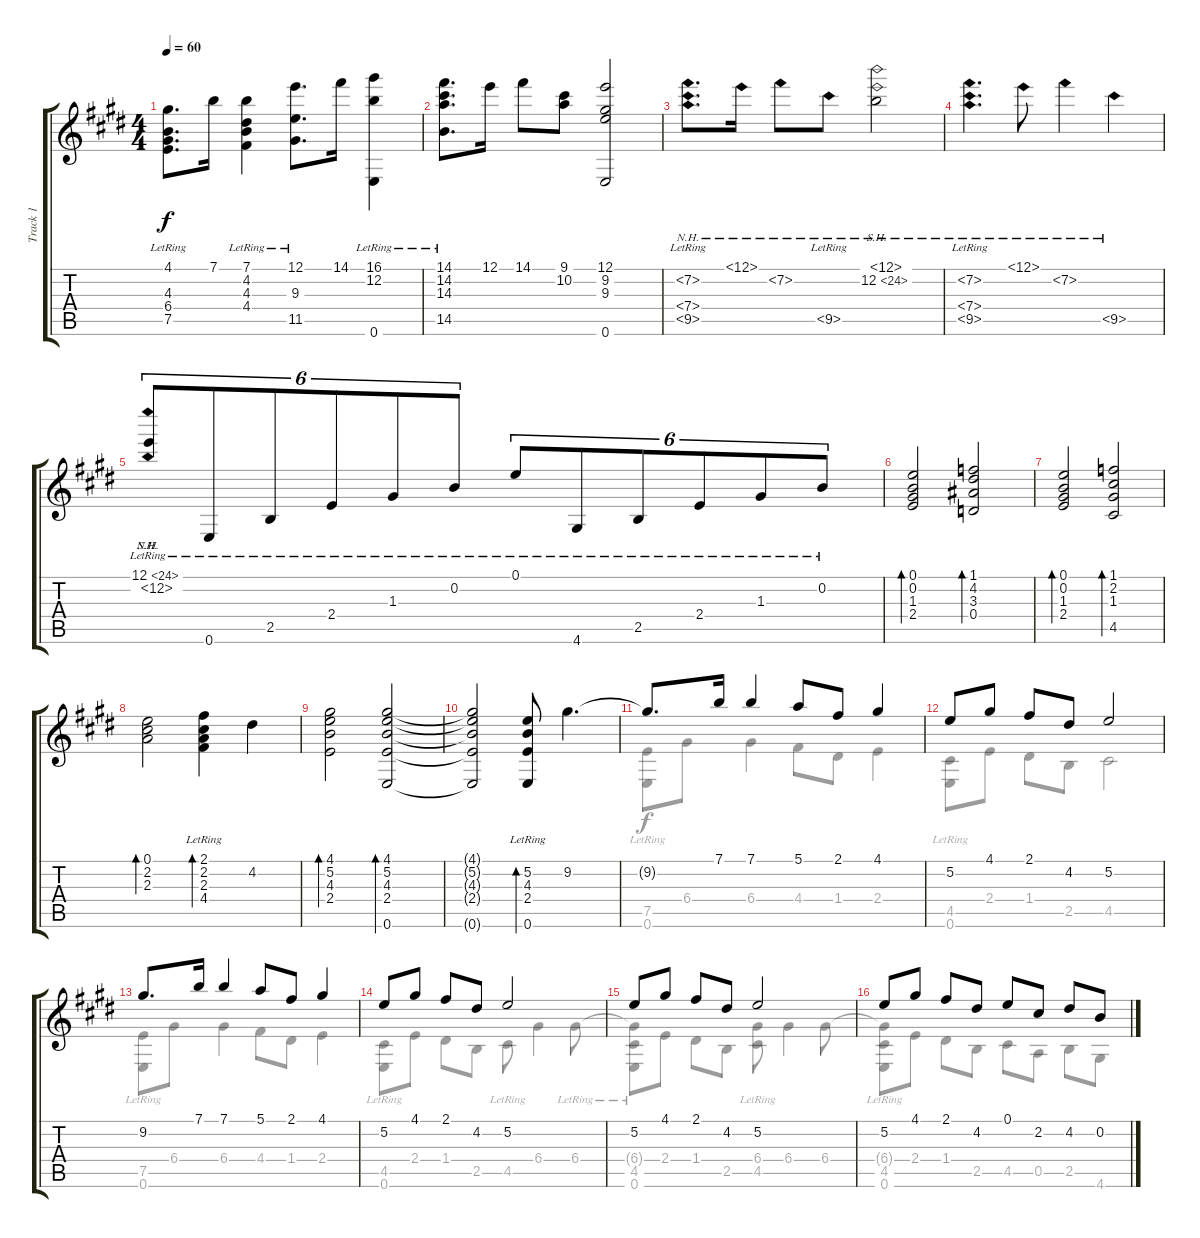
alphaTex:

\track ("Track 1" "Track 1") {instrument acousticguitarnylon}
\staff {score tabs}
\tuning (E4 B3 G3 D3 A2 E2) {hide}
\voice
\ts (4 4)
\tempo 60
\clef g2
\ks e
(4.1 4.3{lr} 6.4{lr} 7.5).8{d dy f} 7.1.16 (7.1 4.2{lr} 4.3{lr} 4.4{lr}).4 (12.1 9.3{lr} 11.5{lr}).8{d} 14.1.16 (16.1 12.2{lr} 0.6{lr}).4 |
(14.1 14.2 14.3 14.5{lr}).8{d} 12.1.16 14.1.8 (9.1 10.2).8 (12.1 9.2 9.3 0.6).2 |
(7.2{nh lr} 7.4{nh lr} 9.5{nh lr}).8{d} 12.1{nh}.16 7.2{nh}.8 9.5{nh lr}.8 (12.1{nh} 12.2{sh 12}).2 |
(7.2{nh lr} 7.4{nh lr} 9.5{nh lr}).4{d} 12.1{nh}.8 7.2{nh}.4 9.5{nh}.4 |
(12.1{sh 12 lr} 12.2{nh lr}).8{tu (6 4)} 0.6{lr}.8{tu (6 4)} 2.5{lr}.8{tu (6 4)} 2.4{lr}.8{tu (6 4)} 1.3{lr}.8{tu (6 4)} 0.2{lr}.8{tu (6 4)} 0.1{lr}.8{tu (6 4)} 4.6{lr}.8{tu (6 4)} 2.5{lr}.8{tu (6 4)} 2.4{lr}.8{tu (6 4)} 1.3{lr}.8{tu (6 4)} 0.2{lr}.8{tu (6 4)} |
(0.1 0.2 1.3 2.4).2{bd 120} (1.1 4.2 3.3 0.4).2{bd 120} |
(0.1 0.2 1.3 2.4).2{bd 120} (1.1 2.2 1.3 4.5).2{bd 120} |
(0.1 2.2 2.3).2{bd 120} (2.1{lr} 2.2{lr} 2.3{lr} 4.4{lr}).4{bd 120} 4.2.4 |
(4.1 5.2 4.3 2.4).2{bd 120} (4.1 5.2 4.3 2.4 0.6).2{bd 120} |
(4.1{t} 5.2{t} 4.3{t} 2.4{t} 0.6{t}).2 (5.2{lr} 4.3{lr} 2.4{lr} 0.6{lr}).8{bd 120} 9.2.4{d} |
9.2{t}.8{d} 7.1.16 7.1.4 5.1.8 2.1.8 4.1.4 |
5.2.8 4.1.8 2.1.8 4.2.8 5.2.2 |
9.2.8{d} 7.1.16 7.1.4 5.1.8 2.1.8 4.1.4 |
5.2.8 4.1.8 2.1.8 4.2.8 5.2.2 |
5.2.8 4.1.8 2.1.8 4.2.8 5.2.2 |
5.2.8 4.1.8 2.1.8 4.2.8 0.1.8 2.2.8 4.2.8 0.2.8
\voice
\clef g2
\ottava regular
\simile none
\ks e
|
|
|
|
|
|
|
|
|
|
(7.5 0.6{lr}).8 6.4.8 6.4.4 4.4.8 1.4.8 2.4.4 |
(4.5 0.6{lr}).8 2.4.8 1.4.8 2.5.8 4.5.2 |
(7.5 0.6{lr}).8 6.4.8 6.4.4 4.4.8 1.4.8 2.4.4 |
(4.5 0.6{lr}).8 2.4.8 1.4.8 2.5.8 4.5{lr}.8 6.4.4 6.4{lr}.8 |
(6.4{t} 4.5 0.6{lr}).8 2.4.8 1.4.8 2.5.8 (6.4 4.5{lr}).8 6.4.4 6.4.8 |
(6.4{t} 4.5 0.6{lr}).8 2.4.8 1.4.8 2.5.8 4.5.8 0.5.8 2.5.8 4.6.8
